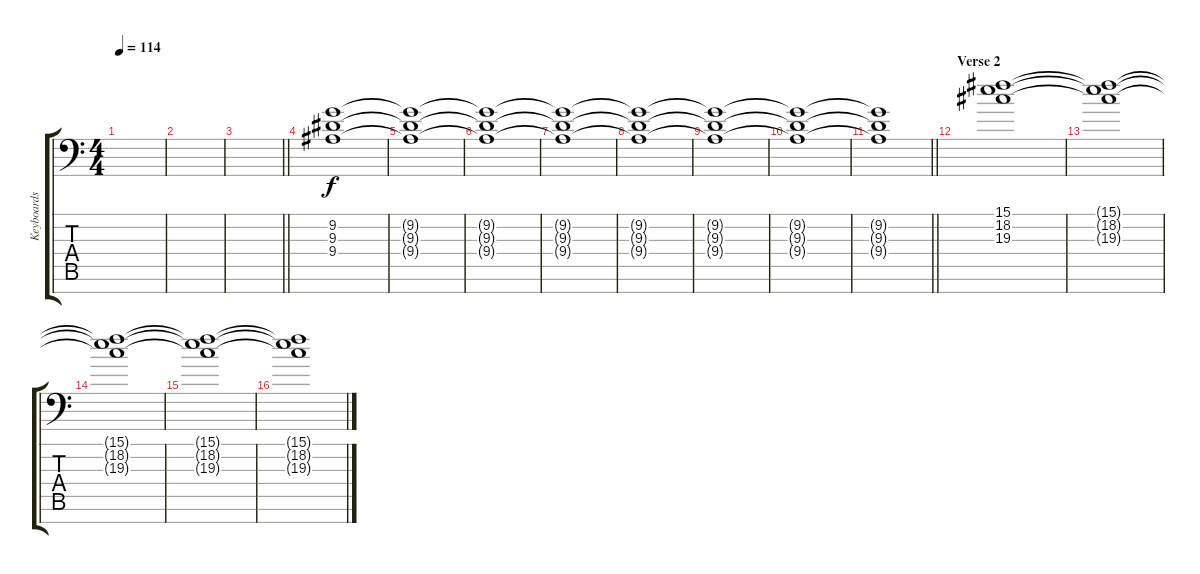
\track ("Keyboards" "Keyboards") {instrument pad2warm}
\staff {score tabs}
\tuning (Eb4 Bb3 Gb3 Db3 Ab2 Eb2 Bb1) {hide}
\ts (4 4)
\tempo 114
\clef f4
\ks c
|
|
\barLineRight lightlight
|
\section ("" "")
(9.2 9.3 9.4).1 |
(9.2{t} 9.3{t} 9.4{t}).1 |
(9.2{t} 9.3{t} 9.4{t}).1 |
(9.2{t} 9.3{t} 9.4{t}).1 |
(9.2{t} 9.3{t} 9.4{t}).1 |
(9.2{t} 9.3{t} 9.4{t}).1 |
(9.2{t} 9.3{t} 9.4{t}).1 |
\barLineRight lightlight
(9.2{t} 9.3{t} 9.4{t}).1 |
\section ("" "Verse 2")
(15.1 18.2 19.3).1{volume 7} |
(15.1{t} 18.2{t} 19.3{t}).1 |
(15.1{t} 18.2{t} 19.3{t}).1 |
(15.1{t} 18.2{t} 19.3{t}).1 |
(15.1{t} 18.2{t} 19.3{t}).1
